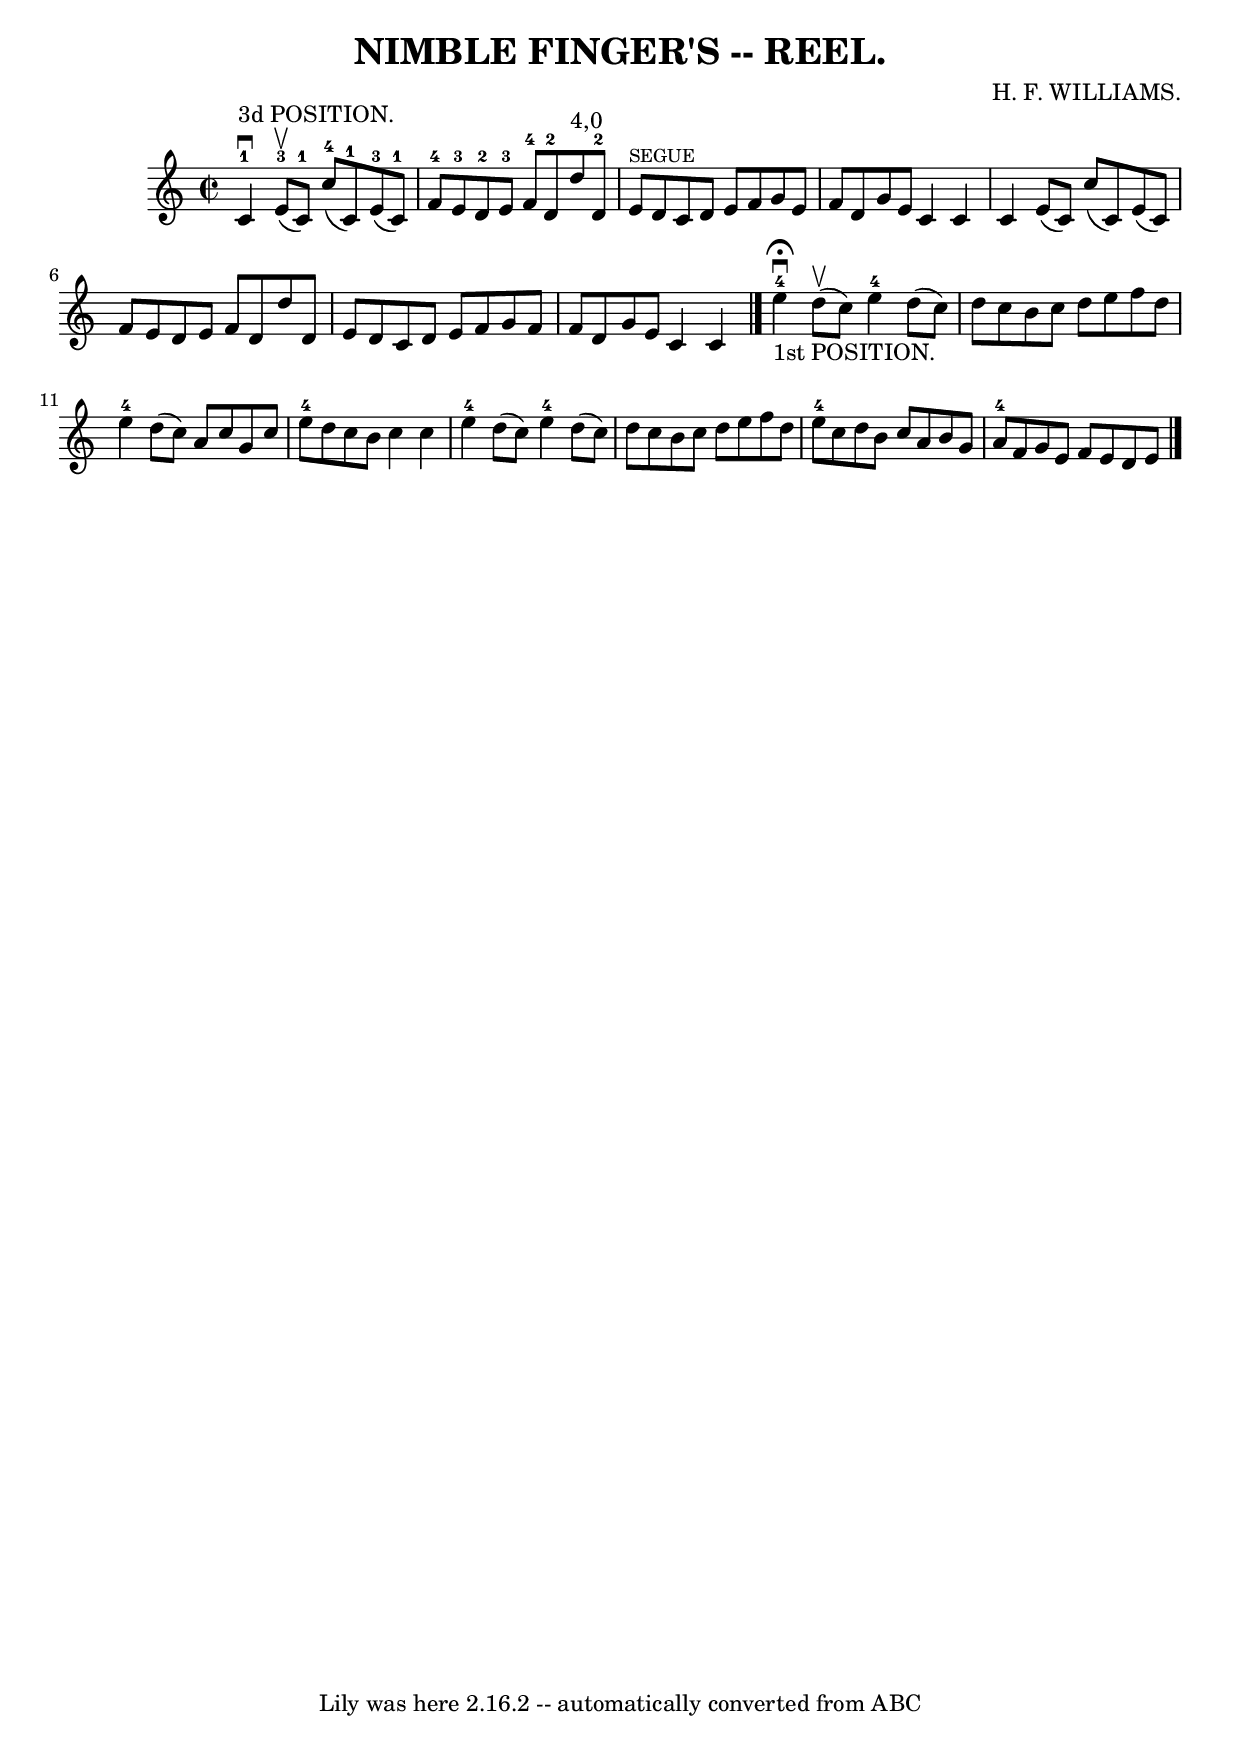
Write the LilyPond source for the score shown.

\version "2.16.2"
\include "Mammoth.ily"
\header {
  %% book = "Coles"
  composer = "H. F. WILLIAMS."
  crossRefNumber = "11"
  footnotes = ""
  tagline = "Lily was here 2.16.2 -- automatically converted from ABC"
  title = "NIMBLE FINGER'S -- REEL."

}
voicedefault =  {


  \override Staff.TimeSignature #'style = #'C
  \time 2/2 
  \key c \major c'4-1^"3d POSITION."^\downbow e'8 
  -3(^\upbow c'8-1) c''8-4(c'8-1) e'8-3(c'8 
  -1) |
  f'8-4 e'8-3 d'8-2 e'8-3 f'8-4   
  d'8-2 d''8^"4,0" d'8-2 |
  e'8^\segue d'8 c'8 d'8   
  e'8 f'8 g'8 e'8  |
  f'8 d'8 g'8 e'8 c'4 c'4  
  |
  c'4 e'8 (c'8) c''8 (c'8) e'8 (c'8) 
  |
  f'8 e'8 d'8 e'8 f'8 d'8 d''8 d'8  |
  
  e'8 d'8 c'8 d'8 e'8 f'8 g'8 f'8  |
  f'8 d'8    
  g'8 e'8 c'4 c'4    \bar "|." e''4 
  -4_"1st POSITION."^\fermata^\downbow d''8 (^\upbow c''8) e''4 
  -4 d''8 (c''8) |
  d''8 c''8 b'8 c''8 d''8 e''8 
  f''8 d''8  |
  e''4-4 d''8 (c''8) a'8 c''8 g'8  
  c''8  |
  e''8-4 d''8 c''8 b'8 c''4 c''4  
  |
  e''4-4 d''8 (c''8) e''4-4 d''8 (c''8) 
  |
  d''8 c''8 b'8 c''8 d''8 e''8 f''8 d''8  
  |
  e''8-4 c''8 d''8 b'8 c''8 a'8 b'8 g'8  
  |
  a'8-4 f'8 g'8 e'8 f'8 e'8 d'8 e'8  \bar "|."  
  

}

\score{
  <<

    \context Staff="default"
    {
      \voicedefault 
      
    }

  >>
  \layout {
    
  }
  \midi {
  }

}
